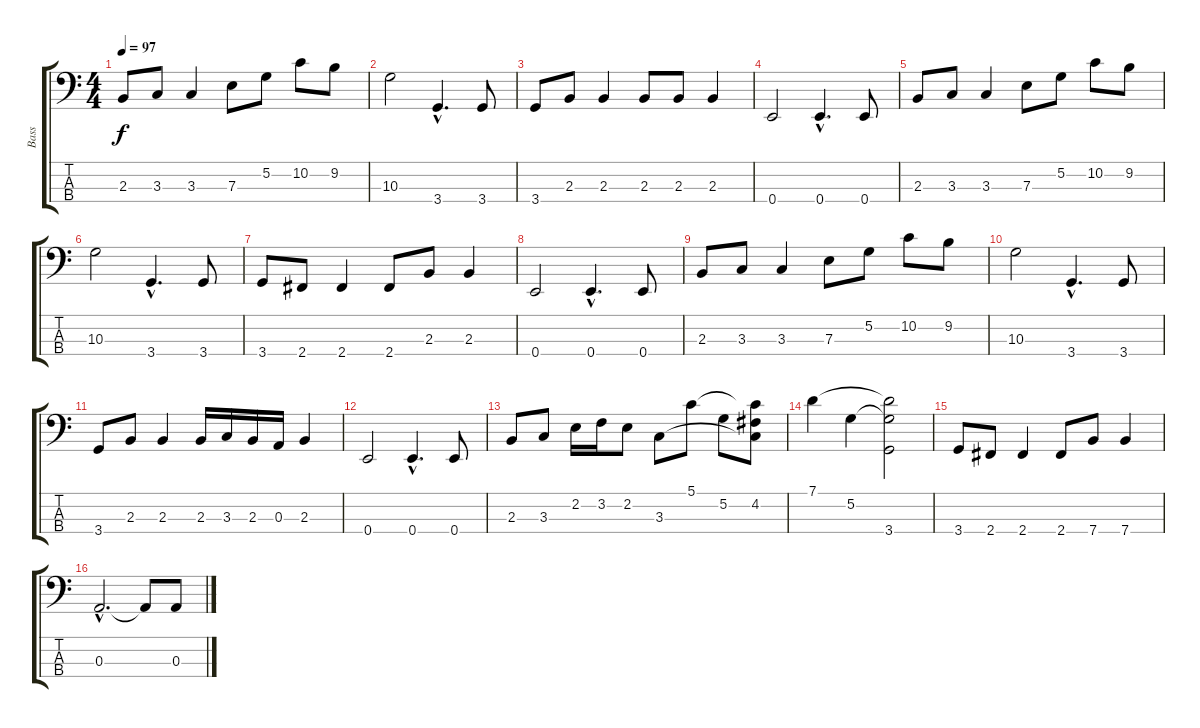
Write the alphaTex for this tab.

\track ("Bass" "Bass") {instrument electricbassfinger}
\staff {score tabs}
\tuning (G2 D2 A1 E1) {hide}
\ts (4 4)
\tempo 97
\clef f4
\ks c
2.3.8{dy f} 3.3.8 3.3.4 7.3.8 5.2.8 10.2.8 9.2.8 |
10.3.2 3.4{hac}.4{d} 3.4.8 |
3.4.8 2.3.8 2.3.4 2.3.8 2.3.8 2.3.4 |
0.4.2 0.4{hac}.4{d} 0.4.8 |
2.3.8 3.3.8 3.3.4 7.3.8 5.2.8 10.2.8 9.2.8 |
10.3.2 3.4{hac}.4{d} 3.4.8 |
3.4.8 2.4.8 2.4.4 2.4.8 2.3.8 2.3.4 |
0.4.2 0.4{hac}.4{d} 0.4.8 |
2.3.8 3.3.8 3.3.4 7.3.8 5.2.8 10.2.8 9.2.8 |
10.3.2 3.4{hac}.4{d} 3.4.8 |
3.4.8 2.3.8 2.3.4 2.3.16 3.3.16 2.3.16 0.3.16 2.3.4 |
0.4.2 0.4{hac}.4{d} 0.4.8 |
2.3.8 3.3.8 2.2.16 3.2.16 2.2.8 3.3.8 5.1.8 5.2.8 (5.1{t} 4.2 3.3{t}).8 |
7.1.4 5.2.4 (7.1{t} 5.2{t} 3.4).2 |
3.4.8 2.4.8 2.4.4 2.4.8 7.4.8 7.4.4 |
0.3{hac}.2{d} 0.3{t}.8 0.3.8
